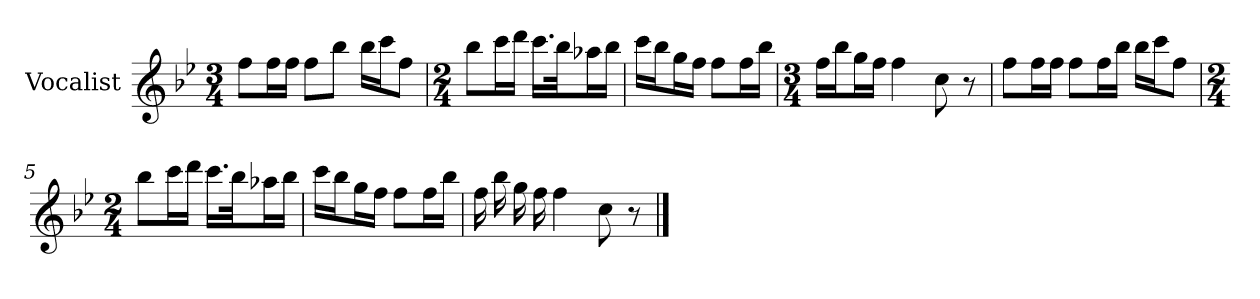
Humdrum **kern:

**kern
*part1
*staff1
*I"Vocalist
*k[b-e-]
*B-:
*M3/4
=
8ffL
16ffL
16ffJJ
8ffL
8bb-J
16bb-LL
16cccJ
8ffJ
=1
*M2/4
8bb-L
16cccL
16dddJJ
16.cccLL
32bb-Jk
16aa-XL
16bb-JJ
=2
16cccLL
16bb-J
16ggL
16ffJJ
8ffL
16ffL
16bb-JJ
=3
*M3/4
16ffLL
16bb-J
16ggL
16ffJJ
4ff
8cc
8r
=4
8ffL
16ffL
16ffJJ
8ffL
16ffL
16bb-JJ
16bb-LL
16cccJ
8ffJ
=5
*M2/4
8bb-L
16cccL
16dddJJ
16.cccLL
32bb-Jk
16aa-XL
16bb-JJ
=6
16cccLL
16bb-J
16ggL
16ffJJ
8ffL
16ffL
16bb-JJ
=7
16ff
16bb-
16gg
16ff
4ff
8cc
8r
==
*-
